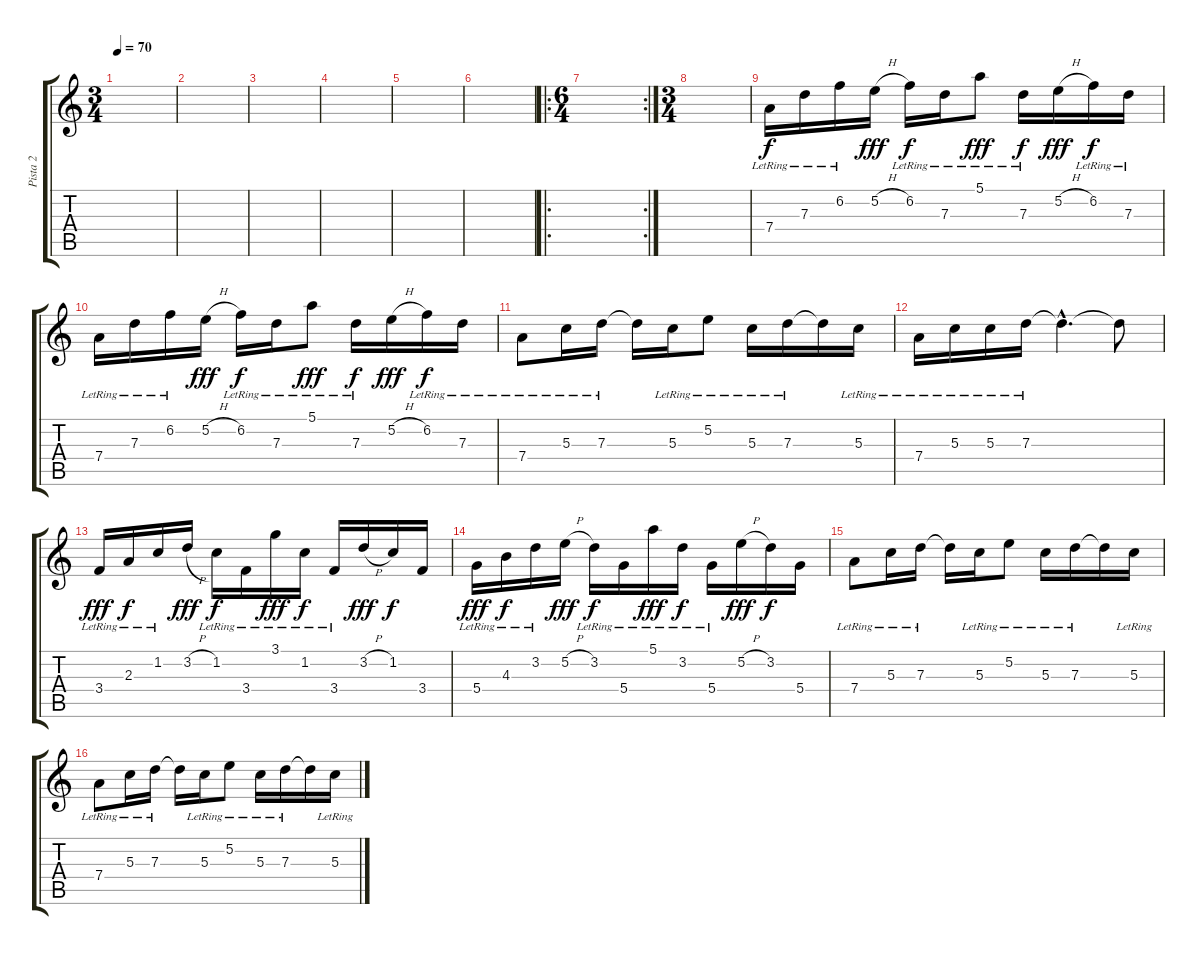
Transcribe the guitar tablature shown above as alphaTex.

\track ("Pista 2" "Pista 2") {instrument acousticguitarnylon}
\staff {score tabs}
\tuning (E4 B3 G3 D3 A2 E2) {hide}
\ts (3 4)
\tempo 70
\clef g2
\ks c
|
|
|
|
|
|
\ro
\rc 2
\ts (6 4)
|
\ts (3 4)
|
7.4{lr}.16 7.3{lr}.16 6.2{lr}.16 5.2{h}.16{dy fff} 6.2{lr}.16{dy f} 7.3{lr}.16 5.1{lr}.8{dy fff} 7.3{lr}.16{dy f} 5.2{h}.16{dy fff} 6.2{lr}.16{dy f} 7.3{lr}.16 |
7.4{lr}.16 7.3{lr}.16 6.2{lr}.16 5.2{h}.16{dy fff} 6.2{lr}.16{dy f} 7.3{lr}.16 5.1{lr}.8{dy fff} 7.3{lr}.16{dy f} 5.2{h}.16{dy fff} 6.2{lr}.16{dy f} 7.3{lr}.16 |
7.4{lr}.8 5.3{lr}.16 7.3{lr}.16 7.3{t}.16 5.3{lr}.16 5.2{lr}.8 5.3{lr}.16 7.3{lr}.16 7.3{t}.16 5.3{lr}.16 |
7.4{lr}.16 5.3{lr}.16 5.3{lr}.16 7.3{lr}.16 7.3{hac t}.4{d} 7.3{t}.8 |
3.4{lr}.16{dy fff} 2.3{lr}.16{dy f} 1.2{lr}.16 3.2{h}.16{dy fff} 1.2{lr}.16{dy f} 3.4{lr}.16 3.1{lr}.16{dy fff} 1.2{lr}.16{dy f} 3.4{lr}.16 3.2{h}.16{dy fff} 1.2.16{dy f} 3.4.16 |
5.4{lr}.16{dy fff} 4.3{lr}.16{dy f} 3.2{lr}.16 5.2{h}.16{dy fff} 3.2{lr}.16{dy f} 5.4{lr}.16 5.1{lr}.16{dy fff} 3.2{lr}.16{dy f} 5.4{lr}.16 5.2{h}.16{dy fff} 3.2.16{dy f} 5.4.16 |
7.4{lr}.8 5.3{lr}.16 7.3{lr}.16 7.3{t}.16 5.3{lr}.16 5.2{lr}.8 5.3{lr}.16 7.3{lr}.16 7.3{t}.16 5.3{lr}.16 |
7.4{lr}.8 5.3{lr}.16 7.3{lr}.16 7.3{t}.16 5.3{lr}.16 5.2{lr}.8 5.3{lr}.16 7.3{lr}.16 7.3{t}.16 5.3{lr}.16
